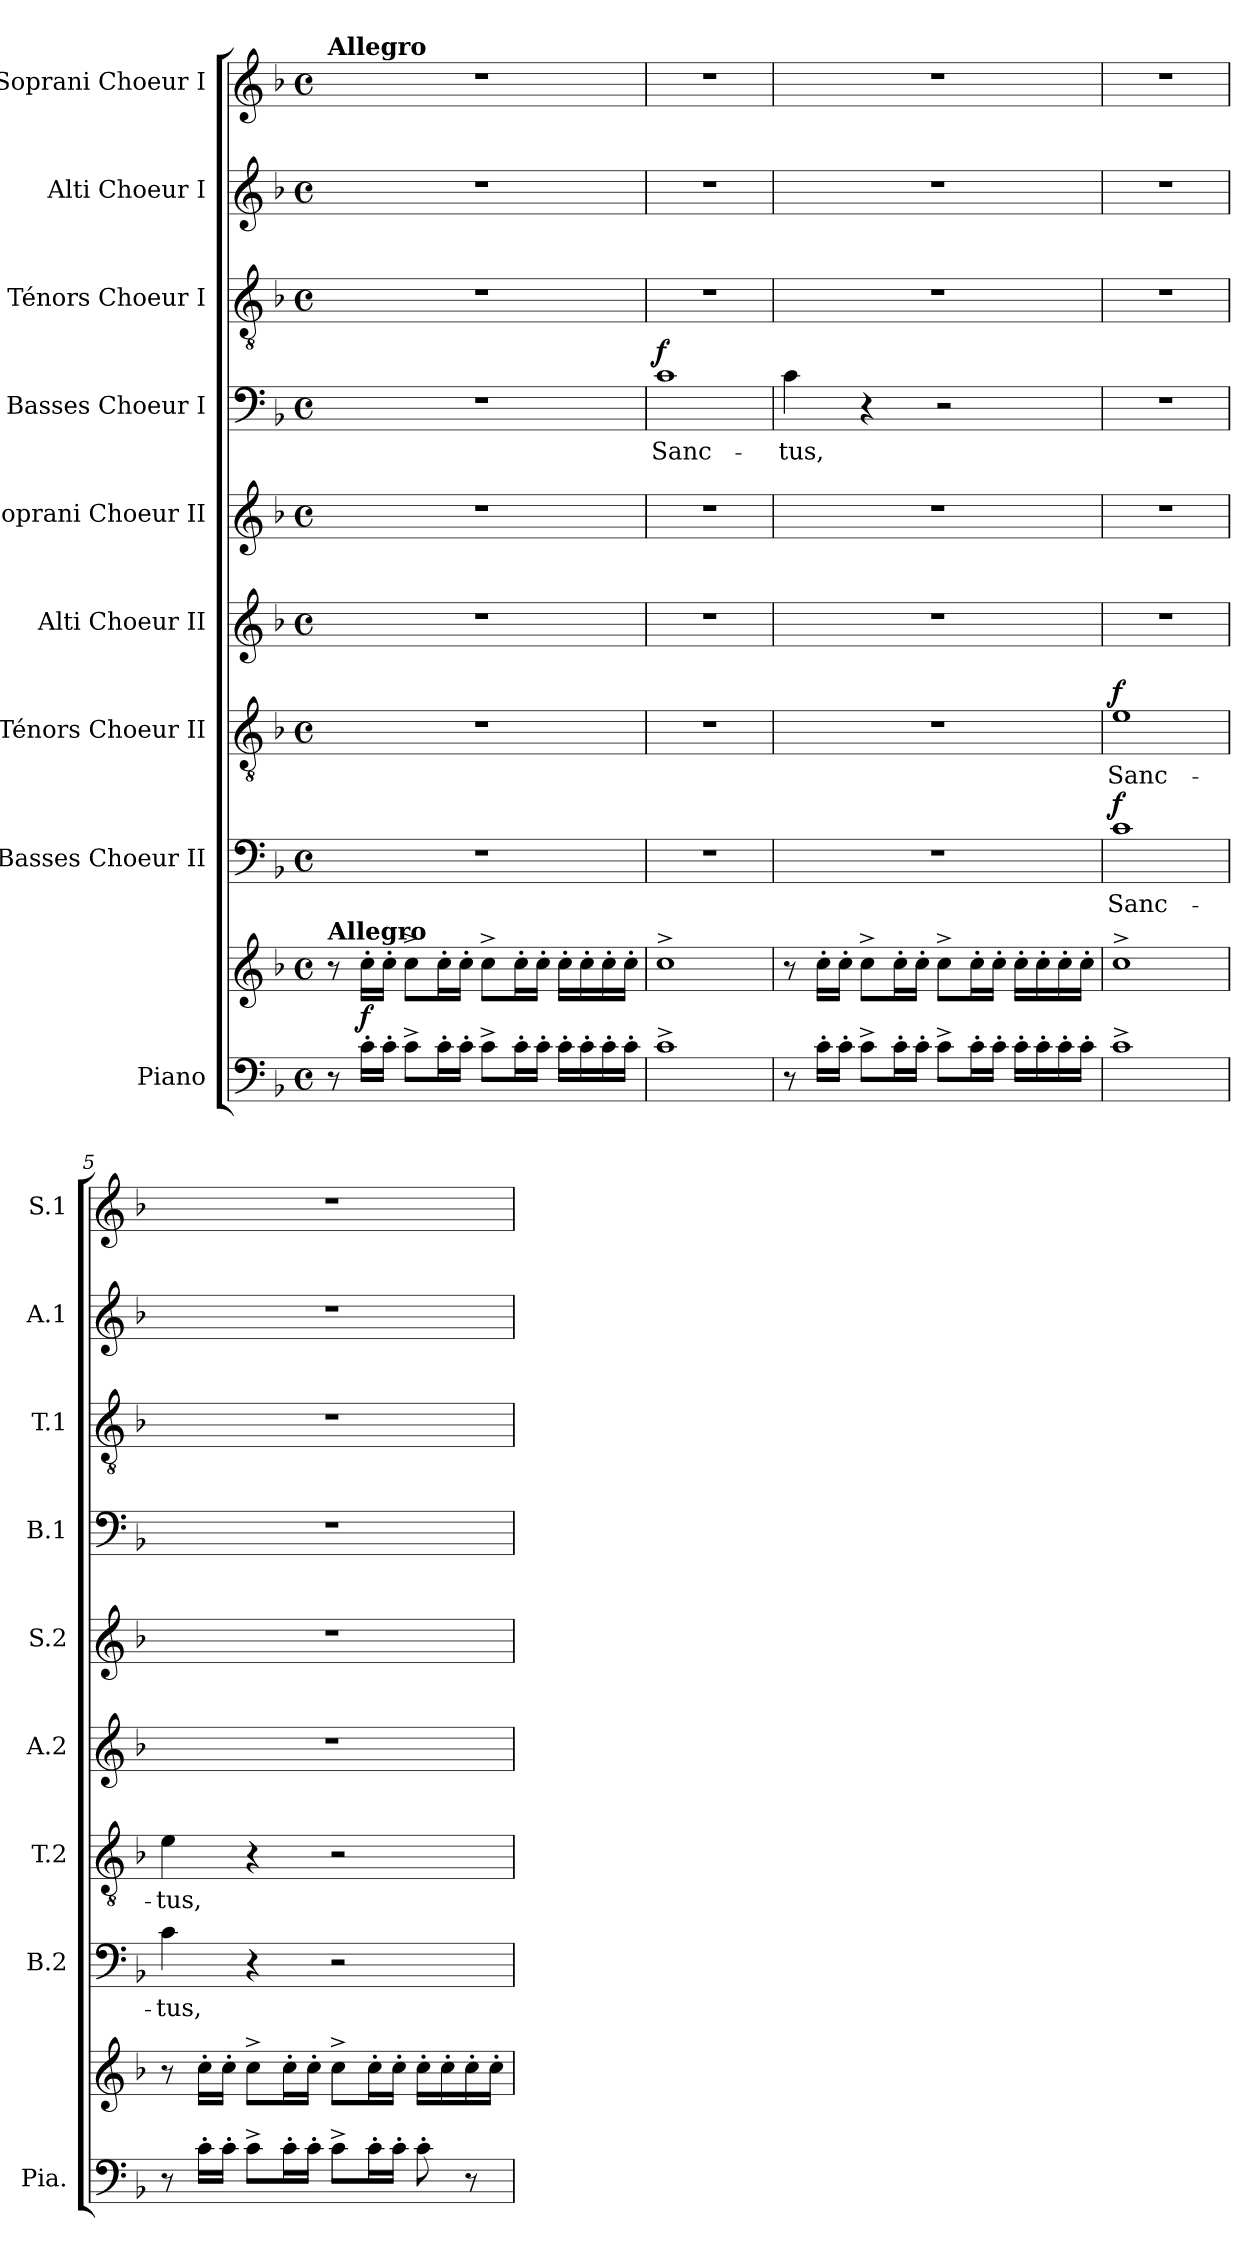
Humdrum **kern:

**kern	**kern	**dynam	**kern	**text	**dynam	**kern	**text	**dynam	**kern	**kern	**kern	**text	**dynam	**kern	**kern	**kern
*part9	*part9	*part9	*part8	*part8	*part8	*part7	*part7	*part7	*part6	*part5	*part4	*part4	*part4	*part3	*part2	*part1
*staff10	*staff9	*staff9/10	*staff8	*staff8	*staff8	*staff7	*staff7	*staff7	*staff6	*staff5	*staff4	*staff4	*staff4	*staff3	*staff2	*staff1
*I"Piano	*	*	*I"Basses Choeur II	*	*	*I"Ténors Choeur II	*	*	*I"Alti Choeur II	*I"Soprani Choeur II	*I"Basses Choeur I	*	*	*I"Ténors Choeur I	*I"Alti Choeur I	*I"Soprani Choeur I
*I'Pia.	*	*	*I'B.2	*	*	*I'T.2	*	*	*I'A.2	*I'S.2	*I'B.1	*	*	*I'T.1	*I'A.1	*I'S.1
*clefF4	*clefG2	*	*clefF4	*	*	*clefGv2	*	*	*clefG2	*clefG2	*clefF4	*	*	*clefGv2	*clefG2	*clefG2
*	*	*	*	*	*	*	*	*	*ITrd2c3	*	*	*	*	*	*	*
*k[b-]	*k[b-]	*	*k[b-]	*	*	*k[b-]	*	*	*k[f#c#]	*k[b-]	*k[b-]	*	*	*k[b-]	*k[b-]	*k[b-]
*M4/4	*M4/4	*	*M4/4	*	*	*M4/4	*	*	*M4/4	*M4/4	*M4/4	*	*	*M4/4	*M4/4	*M4/4
*met(c)	*met(c)	*	*met(c)	*	*	*met(c)	*	*	*met(c)	*met(c)	*met(c)	*	*	*met(c)	*met(c)	*met(c)
*MM188	*MM188	*	*MM188	*	*	*MM188	*	*	*MM188	*MM188	*MM188	*	*	*MM188	*MM188	*MM188
=1	=1	=1	=1	=1	=1	=1	=1	=1	=1	=1	=1	=1	=1	=1	=1	=1
!	!	!	!	!	!	!	!	!	!	!	!	!	!	!	!	!LO:TX:a:B:t=Allegro
!	!LO:TX:a:B:t=Allegro	!	!	!	!	!	!	!	!	!	!	!	!	!	!	!
8r	8r	.	1r	.	.	1r	.	.	1r	1r	1r	.	.	1r	1r	1r
!	!	!LO:DY:a=2	!	!	!	!	!	!	!	!	!	!	!	!	!	!
16c'\LL	16cc'\LL	f	.	.	.	.	.	.	.	.	.	.	.	.	.	.
16c'\JJ	16cc'\JJ	.	.	.	.	.	.	.	.	.	.	.	.	.	.	.
8c^\L	8cc^\L	.	.	.	.	.	.	.	.	.	.	.	.	.	.	.
16c'\L	16cc'\L	.	.	.	.	.	.	.	.	.	.	.	.	.	.	.
16c'\JJ	16cc'\JJ	.	.	.	.	.	.	.	.	.	.	.	.	.	.	.
8c^\L	8cc^\L	.	.	.	.	.	.	.	.	.	.	.	.	.	.	.
16c'\L	16cc'\L	.	.	.	.	.	.	.	.	.	.	.	.	.	.	.
16c'\JJ	16cc'\JJ	.	.	.	.	.	.	.	.	.	.	.	.	.	.	.
16c'\LL	16cc'\LL	.	.	.	.	.	.	.	.	.	.	.	.	.	.	.
16c'\	16cc'\	.	.	.	.	.	.	.	.	.	.	.	.	.	.	.
16c'\	16cc'\	.	.	.	.	.	.	.	.	.	.	.	.	.	.	.
16c'\JJ	16cc'\JJ	.	.	.	.	.	.	.	.	.	.	.	.	.	.	.
=2	=2	=2	=2	=2	=2	=2	=2	=2	=2	=2	=2	=2	=2	=2	=2	=2
!	!	!	!	!	!	!	!	!	!	!	!	!	!LO:DY:a	!	!	!
1c^	1cc^	.	1r	.	.	1r	.	.	1r	1r	1c	Sanc-	f	1r	1r	1r
=3	=3	=3	=3	=3	=3	=3	=3	=3	=3	=3	=3	=3	=3	=3	=3	=3
8r	8r	.	1r	.	.	1r	.	.	1r	1r	4c\	-tus,	.	1r	1r	1r
16c'\LL	16cc'\LL	.	.	.	.	.	.	.	.	.	.	.	.	.	.	.
16c'\JJ	16cc'\JJ	.	.	.	.	.	.	.	.	.	.	.	.	.	.	.
8c^\L	8cc^\L	.	.	.	.	.	.	.	.	.	4r	.	.	.	.	.
16c'\L	16cc'\L	.	.	.	.	.	.	.	.	.	.	.	.	.	.	.
16c'\JJ	16cc'\JJ	.	.	.	.	.	.	.	.	.	.	.	.	.	.	.
8c^\L	8cc^\L	.	.	.	.	.	.	.	.	.	2r	.	.	.	.	.
16c'\L	16cc'\L	.	.	.	.	.	.	.	.	.	.	.	.	.	.	.
16c'\JJ	16cc'\JJ	.	.	.	.	.	.	.	.	.	.	.	.	.	.	.
16c'\LL	16cc'\LL	.	.	.	.	.	.	.	.	.	.	.	.	.	.	.
16c'\	16cc'\	.	.	.	.	.	.	.	.	.	.	.	.	.	.	.
16c'\	16cc'\	.	.	.	.	.	.	.	.	.	.	.	.	.	.	.
16c'\JJ	16cc'\JJ	.	.	.	.	.	.	.	.	.	.	.	.	.	.	.
=4	=4	=4	=4	=4	=4	=4	=4	=4	=4	=4	=4	=4	=4	=4	=4	=4
!	!	!	!	!	!LO:DY:a	!	!	!LO:DY:a	!	!	!	!	!	!	!	!
1c^	1cc^	.	1c	Sanc-	f	1e	Sanc-	f	1r	1r	1r	.	.	1r	1r	1r
=5	=5	=5	=5	=5	=5	=5	=5	=5	=5	=5	=5	=5	=5	=5	=5	=5
8r	8r	.	4c\	-tus,	.	4e\	-tus,	.	1r	1r	1r	.	.	1r	1r	1r
16c'\LL	16cc'\LL	.	.	.	.	.	.	.	.	.	.	.	.	.	.	.
16c'\JJ	16cc'\JJ	.	.	.	.	.	.	.	.	.	.	.	.	.	.	.
8c^\L	8cc^\L	.	4r	.	.	4r	.	.	.	.	.	.	.	.	.	.
16c'\L	16cc'\L	.	.	.	.	.	.	.	.	.	.	.	.	.	.	.
16c'\JJ	16cc'\JJ	.	.	.	.	.	.	.	.	.	.	.	.	.	.	.
8c^\L	8cc^\L	.	2r	.	.	2r	.	.	.	.	.	.	.	.	.	.
16c'\L	16cc'\L	.	.	.	.	.	.	.	.	.	.	.	.	.	.	.
16c'\JJ	16cc'\JJ	.	.	.	.	.	.	.	.	.	.	.	.	.	.	.
8c'\	16cc'\LL	.	.	.	.	.	.	.	.	.	.	.	.	.	.	.
.	16cc'\	.	.	.	.	.	.	.	.	.	.	.	.	.	.	.
8r	16cc'\	.	.	.	.	.	.	.	.	.	.	.	.	.	.	.
.	16cc'\JJ	.	.	.	.	.	.	.	.	.	.	.	.	.	.	.
=	=	=	=	=	=	=	=	=	=	=	=	=	=	=	=	=
*-	*-	*-	*-	*-	*-	*-	*-	*-	*-	*-	*-	*-	*-	*-	*-	*-
